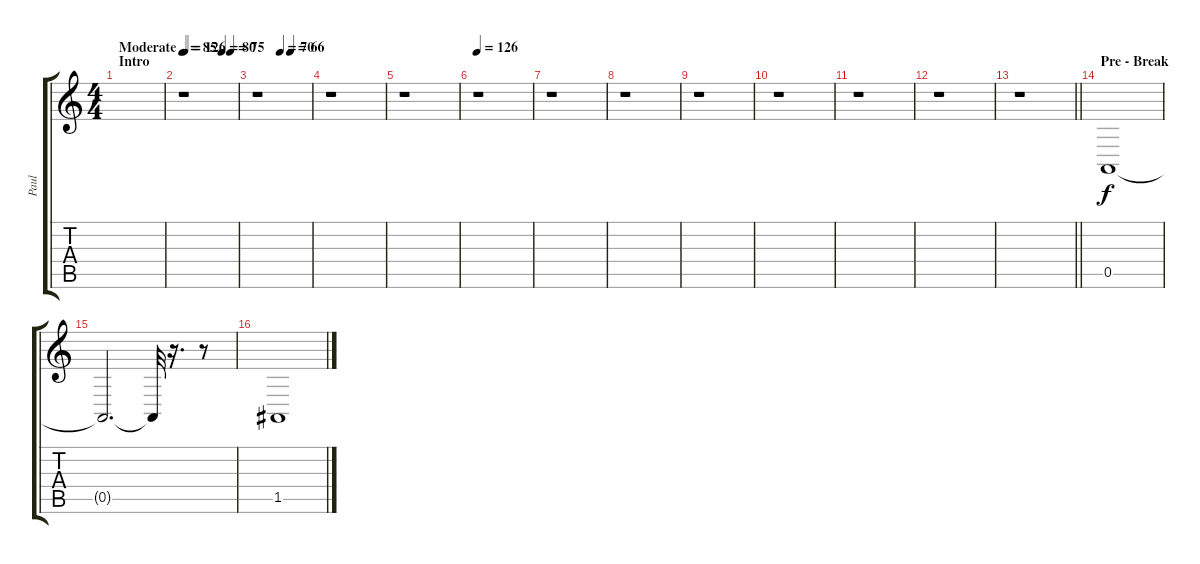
\track ("Paul" "Paul") {instrument brightacousticpiano}
\staff {score tabs}
\tuning (E4 B3 G3 D3 A2 E2) {hide}
\ts (4 4)
\section ("" "Intro")
\tempo (126 "Moderate")
\clef g2
\ks c
|
\tempo 85
\tempo (80 0.71875)
\tempo (75 0.875)
r.1 |
\tempo (70 0.4375)
\tempo (66 0.625)
r.1 |
r.1 |
r.1 |
\tempo 126
r.1 |
r.1 |
r.1 |
r.1 |
r.1 |
r.1 |
r.1 |
\barLineRight lightlight
r.1 |
\section ("" "Pre - Break")
0.5.1 |
0.5{t}.2{d} 0.5{t}.32 r.16{d} r.8 |
1.5.1
